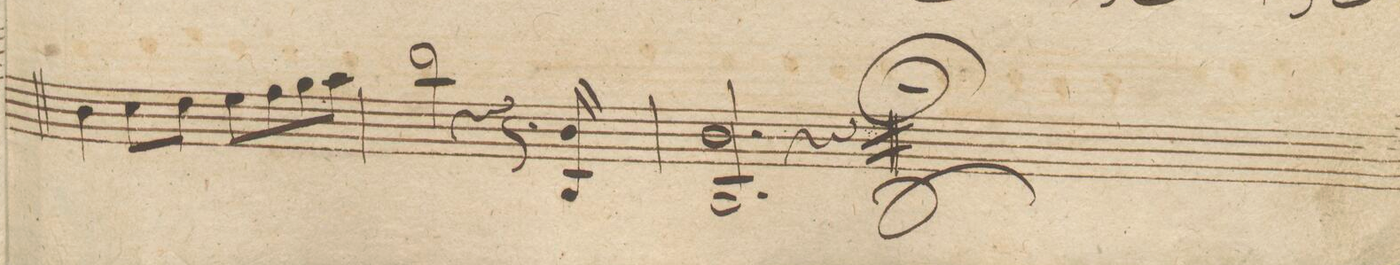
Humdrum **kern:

**kern	**dynam
*I"Viole.	*
*clefC3	*
*k[]	*
*met(c|)	*
*M2/2	*
4c\	.
8d\L	.
8e\J	.
8f\L	.
8g\	.
8a\	.
8b\J	.
=259	=259
2cc\	.
4r	.
8.r	.
16C/ 16c/	.
=260	=260
2.C/ 2.c/	.
4r	.
==	==
*-	*-
